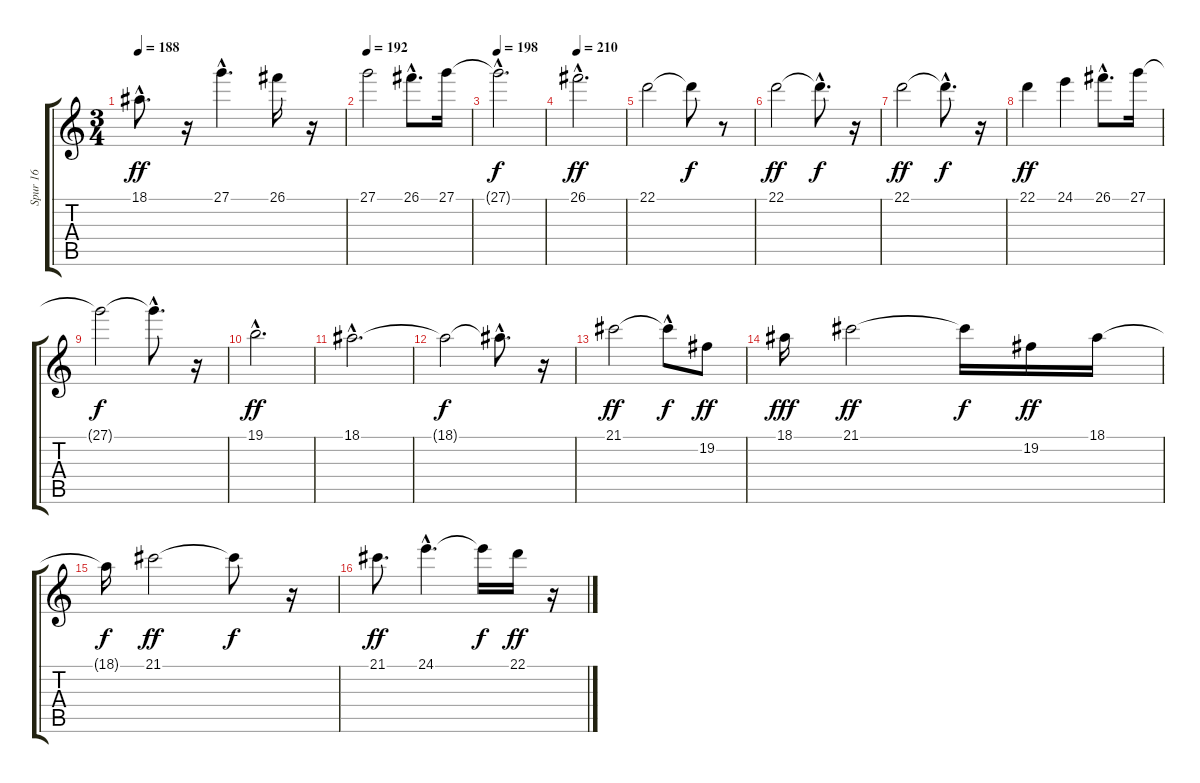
\track ("Spur 16" "Spur 16") {instrument stringensemble1}
\staff {score tabs}
\tuning (E4 B3 G3 D3 A2 E2) {hide}
\ts (3 4)
\tempo 188
\clef g2
\ks c
18.1{hac}.8{d dy ff} r.16 27.1{hac}.4{d} 26.1.16 r.16 |
\tempo 192
27.1.2 26.1{hac}.8{d} 27.1.16 |
\tempo 198
27.1{hac t}.2{d dy f} |
\tempo 210
26.1{hac}.2{d dy ff} |
22.1.2 22.1{t}.8{dy f} r.8 |
22.1.2{dy ff} 22.1{hac t}.8{d dy f} r.16 |
22.1.2{dy ff} 22.1{hac t}.8{d dy f} r.16 |
22.1.4{dy ff} 24.1.4 26.1{hac}.8{d} 27.1.16 |
27.1{t}.2{dy f} 27.1{hac t}.8{d} r.16 |
19.1{hac}.2{d dy ff} |
18.1{hac}.2{d} |
18.1{t}.2{dy f} 18.1{hac t}.8{d} r.16 |
21.1.2{dy ff} 21.1{hac t}.8{dy f} 19.2.8{dy ff} |
18.1.16{dy fff} 21.1.2{dy ff} 21.1{t}.16{dy f} 19.2.16{dy ff} 18.1.16 |
18.1{t}.16{dy f} 21.1.2{dy ff} 21.1{t}.8{dy f} r.16 |
21.1.8{d dy ff} 24.1{hac}.4{d} 24.1{t}.16{dy f} 22.1.16{dy ff} r.16
